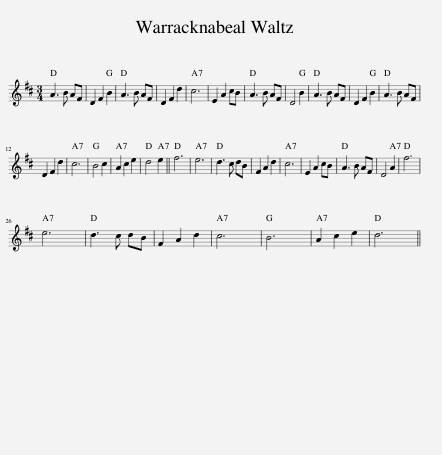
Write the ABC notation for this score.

X:1
L:1/8
M:3/4
I:linebreak $
K:D
V:1 treble
V:1
 A3 B AF | D2 F2 B2 | A3 B AF | D2 F2 d2 | c6 | %5
 E2 A2 cB | A3 B AF | D4 B2 | A3 B AF | D2 F2 B2 | %10
 A3 B AF |$ D2 F2 d2 | c6 | B4 c2 | A2 c2 e2 | %15
 d4 e2 || f6 | e6 | d3 c dB | F2 A2 d2 | %20
 c6 | E2 A2 cB | A3 B AF | D4 A2 | f6 |$ %25
 e6 | d3 c dB | F2 A2 d2 | c6 | B6 | %30
 A2 c2 e2 | d6 || %32
